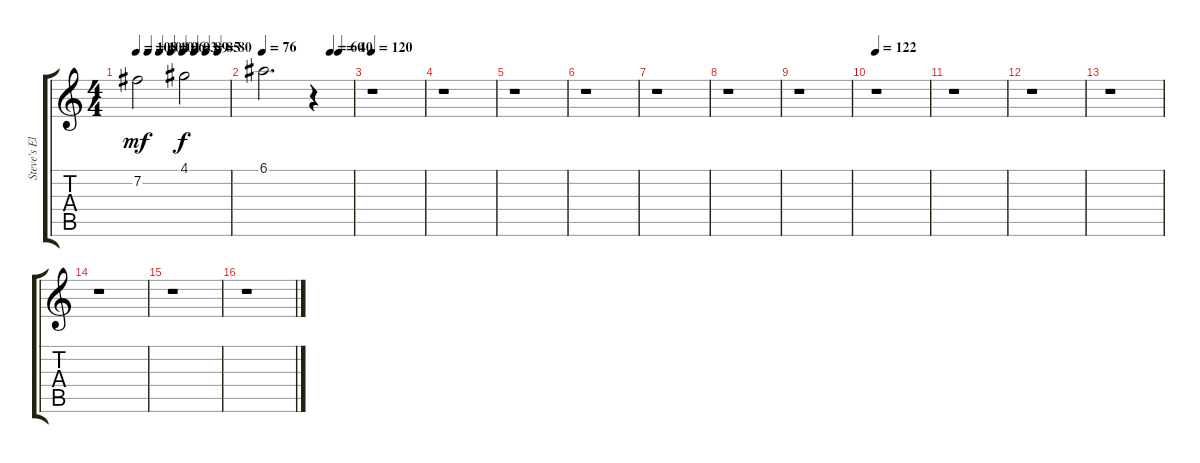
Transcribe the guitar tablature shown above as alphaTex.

\track ("Steve's Elec Guitar" "Steve's El") {instrument distortionguitar}
\staff {score tabs}
\tuning (E4 B3 G3 D3 A2 E2) {hide}
\ts (4 4)
\tempo 108
\tempo (104 0.125)
\tempo (101 0.25)
\tempo (96 0.375)
\tempo (93 0.5)
\tempo (89 0.625)
\tempo (85 0.75)
\tempo (80 0.875)
\clef g2
\ks c
7.2.2{dy mf} 4.1.2{dy f} |
\tempo 76
\tempo (60 0.75)
\tempo (40 0.84375)
6.1.2{d} r.4 |
\tempo 120
r.1 |
r.1 |
r.1 |
r.1 |
r.1 |
r.1 |
r.1 |
\tempo 122
r.1 |
r.1 |
r.1 |
r.1 |
r.1 |
r.1 |
r.1
